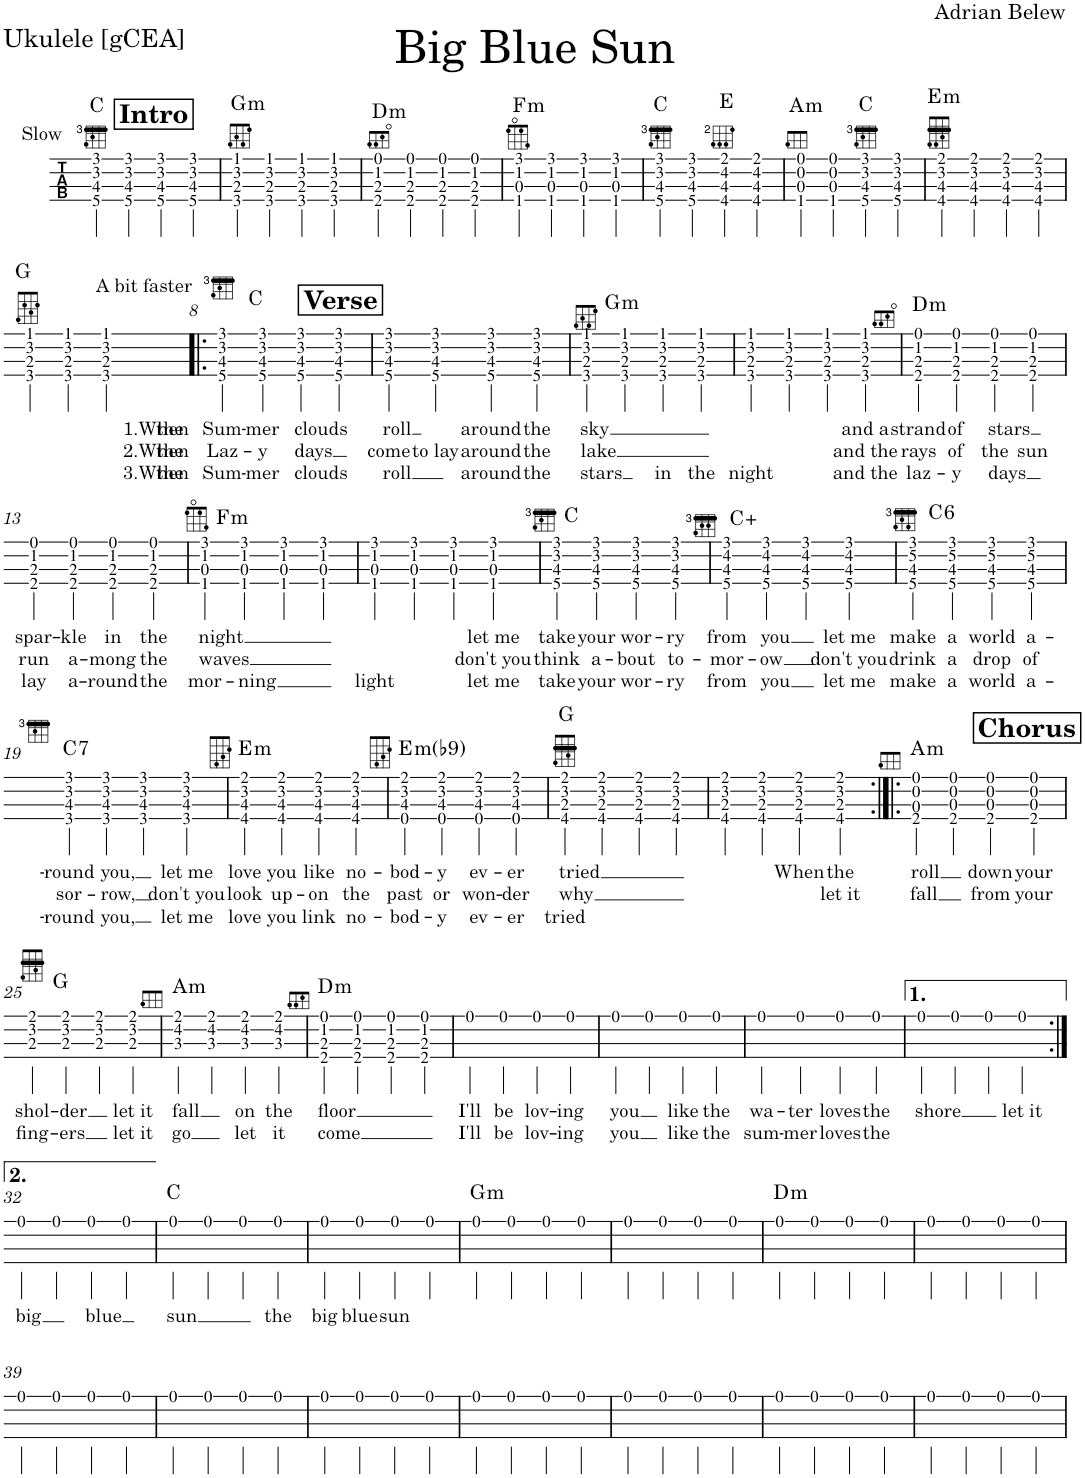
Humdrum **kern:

**kern	**text	**text	**text	**harte
*part1	*part1	*part1	*part1	*part1
*staff1	*staff1	*staff1	*staff1	*
*I"Ukulele (Low G)	*	*	*	*
*I'Uk.	*	*	*	*
*stria4	*	*	*	*
*	*	*	*	*
*k[]	*	*	*	*
*M4/4	*	*	*	*
!!LO:REH:place=s1:a:B:cj:fs=14:t=Intro
=1	=1	=1	=1	=1
!LO:TX:a:t=Slow	!	!	!	!
4c\ 4e\ 4g\ 4cc\	.	.	.	C:maj
4c\ 4e\ 4g\ 4cc\	.	.	.	.
4c\ 4e\ 4g\ 4cc\	.	.	.	.
4c\ 4e\ 4g\ 4cc\	.	.	.	.
=2	=2	=2	=2	=2
!	!	!	!	!LO:H:kt=m
4B-X\ 4d\ 4g\ 4b-X\	.	.	.	G:min
4B-\ 4d\ 4g\ 4b-\	.	.	.	.
4B-\ 4d\ 4g\ 4b-\	.	.	.	.
4B-\ 4d\ 4g\ 4b-\	.	.	.	.
=3	=3	=3	=3	=3
!	!	!	!	!LO:H:kt=m
4A\ 4d\ 4f\ 4a\	.	.	.	D:min
4A\ 4d\ 4f\ 4a\	.	.	.	.
4A\ 4d\ 4f\ 4a\	.	.	.	.
4A\ 4d\ 4f\ 4a\	.	.	.	.
=4	=4	=4	=4	=4
!	!	!	!	!LO:H:kt=m
4A-X\ 4c\ 4f\ 4cc\	.	.	.	F:min
4A-\ 4c\ 4f\ 4cc\	.	.	.	.
4A-\ 4c\ 4f\ 4cc\	.	.	.	.
4A-\ 4c\ 4f\ 4cc\	.	.	.	.
=5	=5	=5	=5	=5
4c\ 4e\ 4g\ 4cc\	.	.	.	C:maj
4c\ 4e\ 4g\ 4cc\	.	.	.	.
4B\ 4e\ 4g#\ 4b\	.	.	.	E:maj
4B\ 4e\ 4g#\ 4b\	.	.	.	.
=6	=6	=6	=6	=6
!	!	!	!	!LO:H:kt=m
4G#\ 4c\ 4e\ 4a\	.	.	.	A:min
4G#\ 4c\ 4e\ 4a\	.	.	.	.
4c\ 4e\ 4g\ 4cc\	.	.	.	C:maj
4c\ 4e\ 4g\ 4cc\	.	.	.	.
=7	=7	=7	=7	=7
!	!	!	!	!LO:H:kt=m
4B\ 4e\ 4g\ 4b\	.	.	.	E:min
4B\ 4e\ 4g\ 4b\	.	.	.	.
4B\ 4e\ 4g\ 4b\	.	.	.	.
4B\ 4e\ 4g\ 4b\	.	.	.	.
!!LO:LB:g=z
=7X1	=7X1	=7X1	=7X1	=7X1
4B-X\ 4d\ 4g\ 4b-X\	.	.	.	G:maj
4B-X\ 4d\ 4g\ 4b-X\	.	.	.	.
4B-X\ 4d\ 4g\ 4b-X\	.	.	.	.
!	!LO:LY:b	!LO:LY:b	!LO:LY:b	!
8r	1.When	2.When	3.When	.
!	!LO:LY:b	!LO:LY:b	!LO:LY:b	!
8r	the	the	the	.
!!LO:REH:place=s1:a:B:cj:fs=14:t=Verse
=8!|:	=8!|:	=8!|:	=8!|:	=8!|:
!LO:TX:a:t=A bit faster	!	!	!	!
!	!LO:LY:b	!LO:LY:b	!LO:LY:b	!
4c\ 4e\ 4g\ 4cc\	Sum-	Laz-	Sum-	C:maj
!	!LO:LY:b	!LO:LY:b	!LO:LY:b	!
4c\ 4e\ 4g\ 4cc\	-mer	-y	-mer	.
!	!LO:LY:b	!LO:LY:b	!LO:LY:b	!
4c\ 4e\ 4g\ 4cc\	clouds	days	clouds	.
4c\ 4e\ 4g\ 4cc\	.	.	.	.
=9	=9	=9	=9	=9
!	!LO:LY:b	!LO:LY:b	!LO:LY:b	!
4c\ 4e\ 4g\ 4cc\	roll	come	roll	.
!	!	!LO:LY:b	!	!
4c\ 4e\ 4g\ 4cc\	.	to lay	.	.
!	!LO:LY:b	!LO:LY:b	!LO:LY:b	!
4c\ 4e\ 4g\ 4cc\	around	around	around	.
!	!LO:LY:b	!LO:LY:b	!LO:LY:b	!
4c\ 4e\ 4g\ 4cc\	the	the	the	.
=10	=10	=10	=10	=10
!	!LO:LY:b	!LO:LY:b	!LO:LY:b	!LO:H:kt=m
4B-X\ 4d\ 4g\ 4b-X\	sky	lake	stars	G:min
4B-\ 4d\ 4g\ 4b-\	.	.	.	.
!	!	!	!LO:LY:b	!
4B-\ 4d\ 4g\ 4b-\	.	.	in	.
!	!	!	!LO:LY:b	!
4B-\ 4d\ 4g\ 4b-\	.	.	the	.
=11	=11	=11	=11	=11
!	!	!	!LO:LY:b	!
4B-X\ 4d\ 4g\ 4b-X\	.	.	night	.
4B-\ 4d\ 4g\ 4b-\	.	.	.	.
4B-\ 4d\ 4g\ 4b-\	.	.	.	.
!	!LO:LY:b	!LO:LY:b	!LO:LY:b	!
4B-\ 4d\ 4g\ 4b-\	and a	and the	and the	.
=12	=12	=12	=12	=12
!	!LO:LY:b	!LO:LY:b	!LO:LY:b	!LO:H:kt=m
4A\ 4d\ 4f\ 4a\	strand	rays	laz-	D:min
!	!LO:LY:b	!LO:LY:b	!LO:LY:b	!
4A\ 4d\ 4f\ 4a\	of	of	-y	.
!	!LO:LY:b	!LO:LY:b	!LO:LY:b	!
4A\ 4d\ 4f\ 4a\	stars	the	days	.
!	!	!LO:LY:b	!	!
4A\ 4d\ 4f\ 4a\	.	sun	.	.
!!LO:LB:g=z
=13	=13	=13	=13	=13
!	!LO:LY:b	!LO:LY:b	!LO:LY:b	!
4A\ 4d\ 4f\ 4a\	spar-	run	lay	.
!	!LO:LY:b	!LO:LY:b	!LO:LY:b	!
4A\ 4d\ 4f\ 4a\	-kle	a-	a-	.
!	!LO:LY:b	!LO:LY:b	!LO:LY:b	!
4A\ 4d\ 4f\ 4a\	in	-mong	-round	.
!	!LO:LY:b	!LO:LY:b	!LO:LY:b	!
4A\ 4d\ 4f\ 4a\	the	the	the	.
=14	=14	=14	=14	=14
!	!LO:LY:b	!LO:LY:b	!LO:LY:b	!LO:H:kt=m
4A-X\ 4c\ 4f\ 4cc\	night	waves	mor-	F:min
!	!	!	!LO:LY:b	!
4A-\ 4c\ 4f\ 4cc\	.	.	-ning	.
4A-\ 4c\ 4f\ 4cc\	.	.	.	.
4A-\ 4c\ 4f\ 4cc\	.	.	.	.
=15	=15	=15	=15	=15
!	!	!	!LO:LY:b	!
4A-X\ 4c\ 4f\ 4cc\	.	.	light	.
4A-\ 4c\ 4f\ 4cc\	.	.	.	.
4A-\ 4c\ 4f\ 4cc\	.	.	.	.
!	!LO:LY:b	!LO:LY:b	!LO:LY:b	!
4A-\ 4c\ 4f\ 4cc\	let me	don't you	let me	.
=16	=16	=16	=16	=16
!	!LO:LY:b	!LO:LY:b	!LO:LY:b	!
4c\ 4e\ 4g\ 4cc\	take	think	take	C:maj
!	!LO:LY:b	!LO:LY:b	!LO:LY:b	!
4c\ 4e\ 4g\ 4cc\	your	a-	your	.
!	!LO:LY:b	!LO:LY:b	!LO:LY:b	!
4c\ 4e\ 4g\ 4cc\	wor-	-bout	wor-	.
!	!LO:LY:b	!LO:LY:b	!LO:LY:b	!
4c\ 4e\ 4g\ 4cc\	-ry	to-	-ry	.
=17	=17	=17	=17	=17
!	!LO:LY:b	!LO:LY:b	!LO:LY:b	!
4c\ 4e\ 4g#X\ 4cc\	from	-mor-	from	C:aug
!	!LO:LY:b	!LO:LY:b	!LO:LY:b	!
4c\ 4e\ 4g#\ 4cc\	you	-ow	you	.
4c\ 4e\ 4g#\ 4cc\	.	.	.	.
!	!LO:LY:b	!LO:LY:b	!LO:LY:b	!
4c\ 4e\ 4g#\ 4cc\	let me	don't you	let me	.
=18	=18	=18	=18	=18
!	!LO:LY:b	!LO:LY:b	!LO:LY:b	!LO:H:kt=6
4c\ 4e\ 4a\ 4cc\	make	drink	make	C:maj6
!	!LO:LY:b	!LO:LY:b	!LO:LY:b	!
4c\ 4e\ 4a\ 4cc\	a	a	a	.
!	!LO:LY:b	!LO:LY:b	!LO:LY:b	!
4c\ 4e\ 4a\ 4cc\	world	drop	world	.
!	!LO:LY:b	!LO:LY:b	!LO:LY:b	!
4c\ 4e\ 4a\ 4cc\	a-	of	a-	.
!!LO:LB:g=z
=19	=19	=19	=19	=19
!	!LO:LY:b	!LO:LY:b	!LO:LY:b	!LO:H:kt=7
4B-X\ 4e\ 4g\ 4cc\	-round	sor-	-round	C:7
!	!LO:LY:b	!LO:LY:b	!LO:LY:b	!
4B-\ 4e\ 4g\ 4cc\	you,	-row,	you,	.
4B-\ 4e\ 4g\ 4cc\	.	.	.	.
!	!LO:LY:b	!LO:LY:b	!LO:LY:b	!
4B-\ 4e\ 4g\ 4cc\	let me	don't you	let me	.
=20	=20	=20	=20	=20
!	!LO:LY:b	!LO:LY:b	!LO:LY:b	!LO:H:kt=m
4B\ 4e\ 4g\ 4b\	love	look	love	E:min
!	!LO:LY:b	!LO:LY:b	!LO:LY:b	!
4B\ 4e\ 4g\ 4b\	you	up-	you	.
!	!LO:LY:b	!LO:LY:b	!LO:LY:b	!
4B\ 4e\ 4g\ 4b\	like	-on	link	.
!	!LO:LY:b	!LO:LY:b	!LO:LY:b	!
4B\ 4e\ 4g\ 4b\	no-	the	no-	.
=21	=21	=21	=21	=21
!	!LO:LY:b	!LO:LY:b	!LO:LY:b	!LO:H:kt=m
4G\ 4e\ 4g\ 4b\	-bod-	past	-bod-	E:min(b9)
!	!LO:LY:b	!LO:LY:b	!LO:LY:b	!
4G\ 4e\ 4g\ 4b\	-y	or	-y	.
!	!LO:LY:b	!LO:LY:b	!LO:LY:b	!
4G\ 4e\ 4g\ 4b\	ev-	won-	ev-	.
!	!LO:LY:b	!LO:LY:b	!LO:LY:b	!
4G\ 4e\ 4g\ 4b\	-er	-der	-er	.
=22	=22	=22	=22	=22
!	!LO:LY:b	!LO:LY:b	!LO:LY:b	!
4B\ 4d\ 4g\ 4b\	tried	why	tried	G:maj
4B\ 4d\ 4g\ 4b\	.	.	.	.
4B\ 4d\ 4g\ 4b\	.	.	.	.
4B\ 4d\ 4g\ 4b\	.	.	.	.
=23	=23	=23	=23	=23
4B\ 4d\ 4g\ 4b\	.	.	.	.
4B\ 4d\ 4g\ 4b\	.	.	.	.
!	!LO:LY:b	!	!	!
4B\ 4d\ 4g\ 4b\	When	.	.	.
!	!LO:LY:b	!LO:LY:b	!	!
4B\ 4d\ 4g\ 4b\	the	let it	.	.
!!LO:REH:place=s1:a:B:cj:fs=14:t=Chorus
=24:|!|:	=24:|!|:	=24:|!|:	=24:|!|:	=24:|!|:
!	!LO:LY:b	!LO:LY:b	!	!LO:H:kt=m
4A\ 4c\ 4e\ 4a\	roll	fall	.	A:min
4A\ 4c\ 4e\ 4a\	.	.	.	.
!	!LO:LY:b	!LO:LY:b	!	!
4A\ 4c\ 4e\ 4a\	down	from	.	.
!	!LO:LY:b	!LO:LY:b	!	!
4A\ 4c\ 4e\ 4a\	your	your	.	.
!!LO:LB:g=z
=25	=25	=25	=25	=25
!	!LO:LY:b	!LO:LY:b	!	!
4d\ 4g\ 4b\	shol-	fing-	.	G:maj
!	!LO:LY:b	!LO:LY:b	!	!
4d\ 4g\ 4b\	-der	-ers	.	.
4d\ 4g\ 4b\	.	.	.	.
!	!LO:LY:b	!LO:LY:b	!	!
4d\ 4g\ 4b\	let it	let it	.	.
=26	=26	=26	=26	=26
!	!LO:LY:b	!LO:LY:b	!	!LO:H:kt=m
4e-X\ 4g#X\ 4b\	fall	go	.	A:min
4e-\ 4g#\ 4b\	.	.	.	.
!	!LO:LY:b	!LO:LY:b	!	!
4e-\ 4g#\ 4b\	on	let	.	.
!	!LO:LY:b	!LO:LY:b	!	!
4e-\ 4g#\ 4b\	the	it	.	.
=27	=27	=27	=27	=27
!	!LO:LY:b	!LO:LY:b	!	!LO:H:kt=m
4A\ 4d\ 4f\ 4a\	floor	come	.	D:min
4A\ 4d\ 4f\ 4a\	.	.	.	.
4A\ 4d\ 4f\ 4a\	.	.	.	.
4A\ 4d\ 4f\ 4a\	.	.	.	.
=28	=28	=28	=28	=28
!	!LO:LY:b	!LO:LY:b	!	!
4a\	I'll	I'll	.	.
!	!LO:LY:b	!LO:LY:b	!	!
4a\	be	be	.	.
!	!LO:LY:b	!LO:LY:b	!	!
4a\	lov-	lov-	.	.
!	!LO:LY:b	!LO:LY:b	!	!
4a\	-ing	-ing	.	.
=29	=29	=29	=29	=29
!	!LO:LY:b	!LO:LY:b	!	!
4a\	you	you	.	.
4a\	.	.	.	.
!	!LO:LY:b	!LO:LY:b	!	!
4a\	like	like	.	.
!	!LO:LY:b	!LO:LY:b	!	!
4a\	the	the	.	.
=30	=30	=30	=30	=30
!	!LO:LY:b	!LO:LY:b	!	!
4a\	wa-	sum-	.	.
!	!LO:LY:b	!LO:LY:b	!	!
4a\	-ter	-mer	.	.
!	!LO:LY:b	!LO:LY:b	!	!
4a\	loves	loves	.	.
!	!LO:LY:b	!LO:LY:b	!	!
4a\	the	the	.	.
=31	=31	=31	=31	=31
!	!LO:LY:b	!	!	!
4a\	shore	.	.	.
4a\	.	.	.	.
4a\	.	.	.	.
!	!LO:LY:b	!	!	!
4a\	let it	.	.	.
!!LO:LB:g=z
=32:|!	=32:|!	=32:|!	=32:|!	=32:|!
!	!LO:LY:b	!	!	!
4a\	big	.	.	.
4a\	.	.	.	.
!	!LO:LY:b	!	!	!
4a\	blue	.	.	.
4a\	.	.	.	.
=33	=33	=33	=33	=33
!	!LO:LY:b	!	!	!
4a\	sun	.	.	C:maj
4a\	.	.	.	.
4a\	.	.	.	.
!	!LO:LY:b	!	!	!
4a\	the	.	.	.
=34	=34	=34	=34	=34
!	!LO:LY:b	!	!	!
4a\	big	.	.	.
!	!LO:LY:b	!	!	!
4a\	blue	.	.	.
!	!LO:LY:b	!	!	!
4a\	sun	.	.	.
4a\	.	.	.	.
=35	=35	=35	=35	=35
!	!	!	!	!LO:H:kt=m
4a\	.	.	.	G:min
4a\	.	.	.	.
4a\	.	.	.	.
4a\	.	.	.	.
=36	=36	=36	=36	=36
4a\	.	.	.	.
4a\	.	.	.	.
4a\	.	.	.	.
4a\	.	.	.	.
=37	=37	=37	=37	=37
!	!	!	!	!LO:H:kt=m
4a\	.	.	.	D:min
4a\	.	.	.	.
4a\	.	.	.	.
4a\	.	.	.	.
=38	=38	=38	=38	=38
4a\	.	.	.	.
4a\	.	.	.	.
4a\	.	.	.	.
4a\	.	.	.	.
!!LO:LB:g=z
=39	=39	=39	=39	=39
4a\	.	.	.	.
4a\	.	.	.	.
4a\	.	.	.	.
4a\	.	.	.	.
=40	=40	=40	=40	=40
4a\	.	.	.	.
4a\	.	.	.	.
4a\	.	.	.	.
4a\	.	.	.	.
=41	=41	=41	=41	=41
4a\	.	.	.	.
4a\	.	.	.	.
4a\	.	.	.	.
4a\	.	.	.	.
=42	=42	=42	=42	=42
4a\	.	.	.	.
4a\	.	.	.	.
4a\	.	.	.	.
4a\	.	.	.	.
=43	=43	=43	=43	=43
4a\	.	.	.	.
4a\	.	.	.	.
4a\	.	.	.	.
4a\	.	.	.	.
=44	=44	=44	=44	=44
4a\	.	.	.	.
4a\	.	.	.	.
4a\	.	.	.	.
4a\	.	.	.	.
=45	=45	=45	=45	=45
4a\	.	.	.	.
4a\	.	.	.	.
4a\	.	.	.	.
4a\	.	.	.	.
=	=	=	=	=
*-	*-	*-	*-	*-
